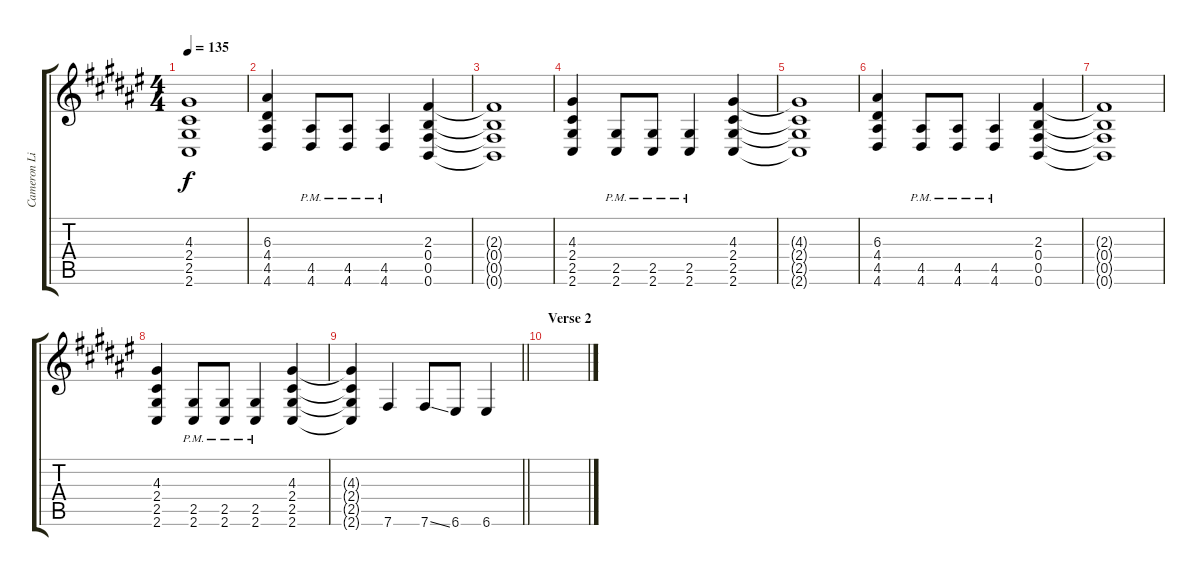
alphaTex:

\track ("Cameron Liddell" "Cameron Li") {instrument distortionguitar}
\staff {score tabs}
\tuning (Db4 Ab3 E3 B2 Gb2 B1) {hide}
\ts (4 4)
\tempo 135
\clef g2
\ks d#minor
(4.3{t} 2.4{t} 2.5{t} 2.6{t}).1{dy f} |
(6.3 4.4 4.5 4.6).4 (4.5{pm} 4.6{pm}).8 (4.5{pm} 4.6{pm}).8 (4.5{pm} 4.6{pm}).4 (2.3 0.4 0.5 0.6).4 |
(2.3{t} 0.4{t} 0.5{t} 0.6{t}).1 |
(4.3 2.4 2.5 2.6).4 (2.5{pm} 2.6{pm}).8 (2.5{pm} 2.6{pm}).8 (2.5{pm} 2.6{pm}).4 (4.3 2.4 2.5 2.6).4 |
(4.3{t} 2.4{t} 2.5{t} 2.6{t}).1 |
(6.3 4.4 4.5 4.6).4 (4.5{pm} 4.6{pm}).8 (4.5{pm} 4.6{pm}).8 (4.5{pm} 4.6{pm}).4 (2.3 0.4 0.5 0.6).4 |
(2.3{t} 0.4{t} 0.5{t} 0.6{t}).1 |
(4.3 2.4 2.5 2.6).4 (2.5{pm} 2.6{pm}).8 (2.5{pm} 2.6{pm}).8 (2.5{pm} 2.6{pm}).4 (4.3 2.4 2.5 2.6).4 |
\barLineRight lightlight
(4.3{t} 2.4{t} 2.5{t} 2.6{t}).4 7.6.4 7.6{ss}.8 6.6.8 6.6.4 |
\section ("" "Verse 2")
